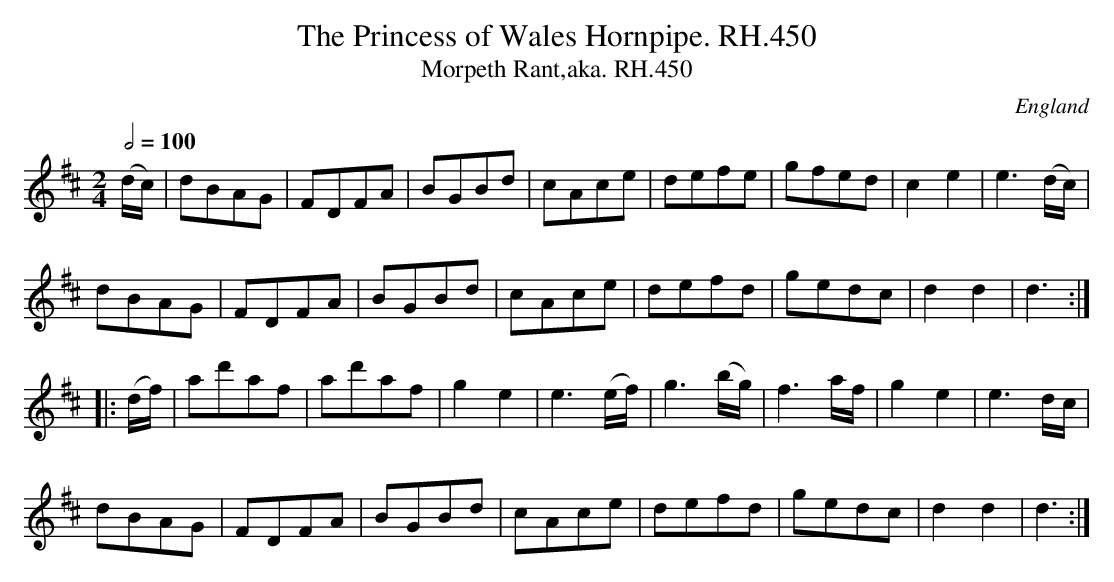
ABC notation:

X:1
T:Princess of Wales Hornpipe. RH.450, The
T:Morpeth Rant,aka. RH.450
O:England
M:2/4
L:1/8
Q:2/4=100
K:D
(d/c/)|dBAG|FDFA|BGBd|cAce|\
defe|gfed|c2e2|e3(d/c/)|
dBAG|FDFA|BGBd|cAce|\
defd|gedc|d2d2|d3:|
|:(d/f/)|ad'af|ad'af|g2e2|e3(e/f/)|\
g3(b/g/)|f3a/f/|g2e2|e3d/c/|
dBAG|FDFA|BGBd|cAce|\
defd|gedc|d2d2|d3:|
